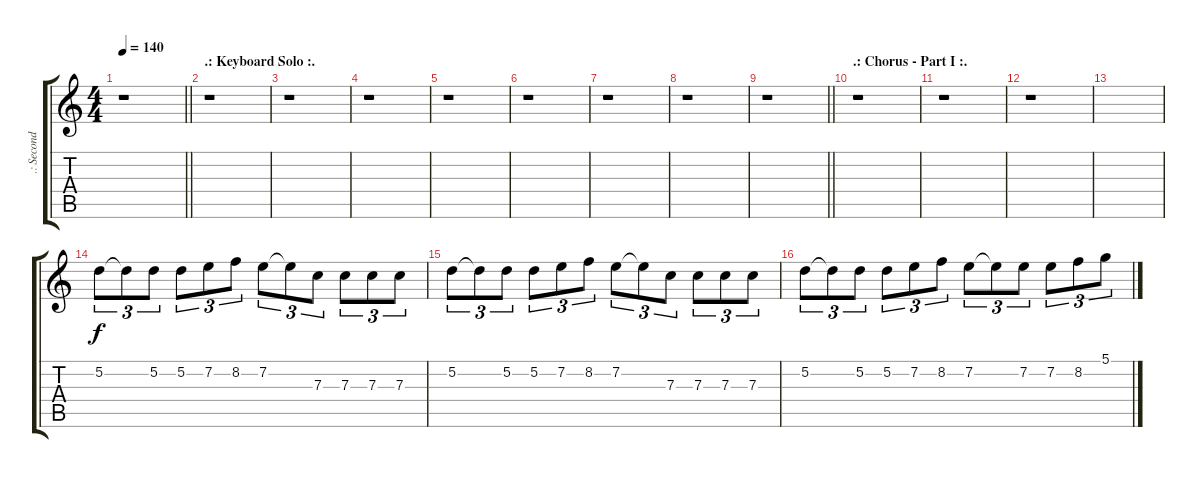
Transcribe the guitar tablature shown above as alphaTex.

\track (".: Second Lead Guitar :." ".: Second ") {mute instrument overdrivenguitar}
\staff {score tabs}
\tuning (D4 A3 F3 C3 G2 D2) {hide}
\ts (4 4)
\tempo 140
\clef g2
\barLineRight lightlight
\ks c
r.1{dy f} |
\section ("" ".: Keyboard Solo :.")
r.1 |
r.1 |
r.1 |
r.1 |
r.1 |
r.1 |
r.1 |
\barLineRight lightlight
r.1 |
\section ("" ".: Chorus - Part I :.")
r.1 |
r.1 |
r.1 |
|
5.2.8{tu (3 2) volume 16 balance 14} 5.2{t}.8{tu (3 2)} 5.2.8{tu (3 2)} 5.2.8{tu (3 2)} 7.2.8{tu (3 2)} 8.2.8{tu (3 2)} 7.2.8{tu (3 2)} 7.2{t}.8{tu (3 2)} 7.3.8{tu (3 2)} 7.3.8{tu (3 2)} 7.3.8{tu (3 2)} 7.3.8{tu (3 2)} |
5.2.8{tu (3 2)} 5.2{t}.8{tu (3 2)} 5.2.8{tu (3 2)} 5.2.8{tu (3 2)} 7.2.8{tu (3 2)} 8.2.8{tu (3 2)} 7.2.8{tu (3 2)} 7.2{t}.8{tu (3 2)} 7.3.8{tu (3 2)} 7.3.8{tu (3 2)} 7.3.8{tu (3 2)} 7.3.8{tu (3 2)} |
5.2.8{tu (3 2)} 5.2{t}.8{tu (3 2)} 5.2.8{tu (3 2)} 5.2.8{tu (3 2)} 7.2.8{tu (3 2)} 8.2.8{tu (3 2)} 7.2.8{tu (3 2)} 7.2{t}.8{tu (3 2)} 7.2.8{tu (3 2)} 7.2.8{tu (3 2)} 8.2.8{tu (3 2)} 5.1.8{tu (3 2)}
